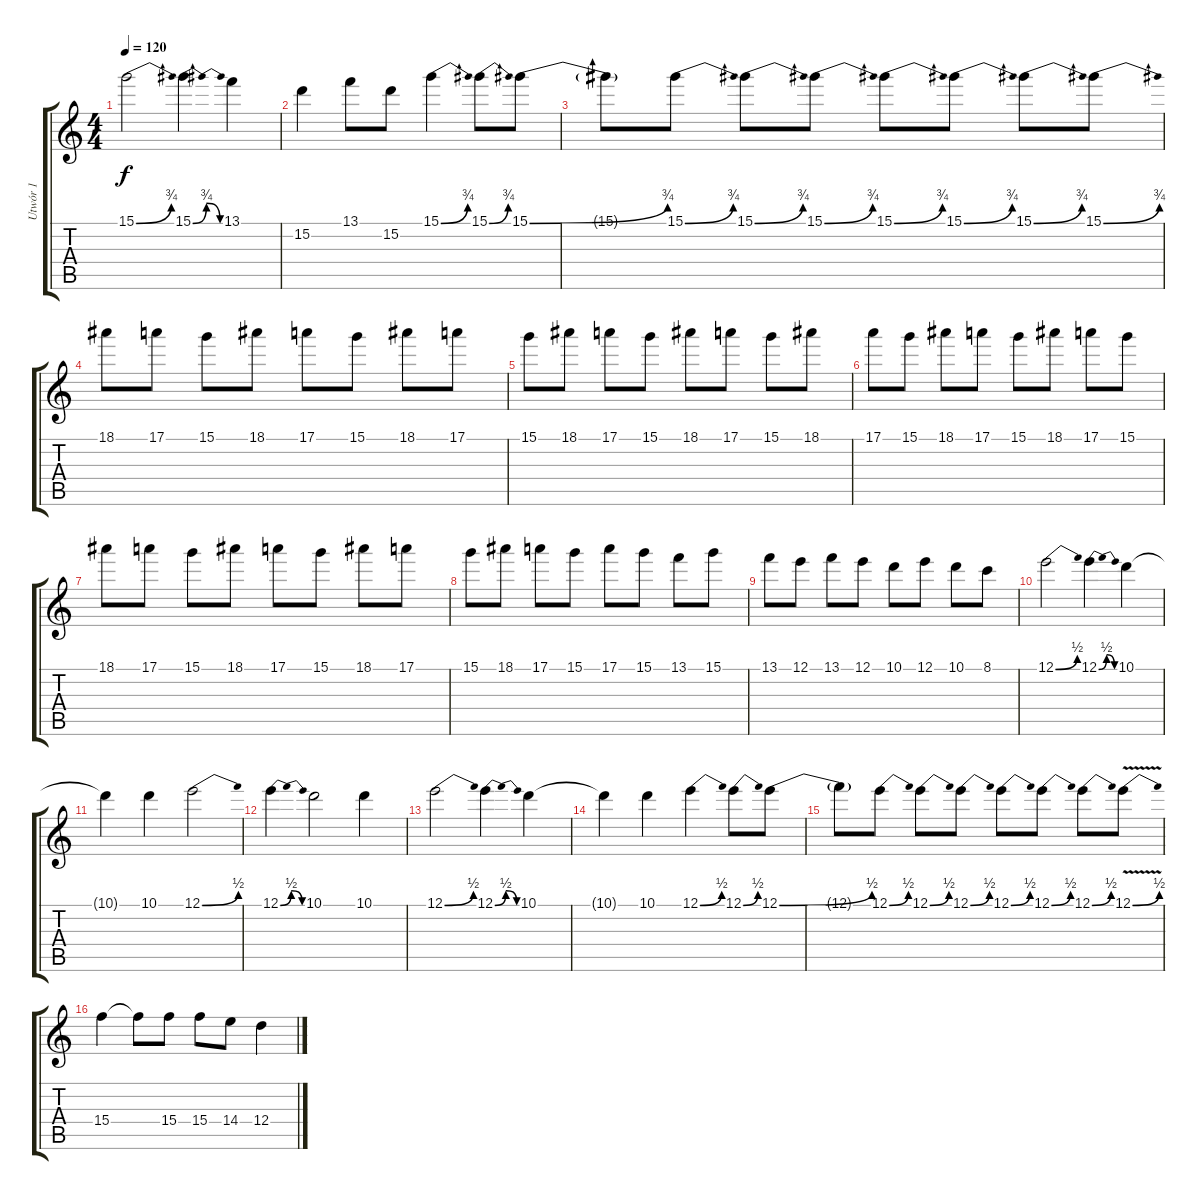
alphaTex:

\track ("Utwór 1" "Utwór 1") {instrument acousticguitarsteel}
\staff {score tabs}
\tuning (E4 B3 G3 D3 A2 E2) {hide}
\ts (4 4)
\tempo 120
\clef g2
\ks c
15.1{be (bend 0 0 60 3)}.2{dy f} 15.1{be (bendrelease 0 0 20 3 40 3 60 0)}.4 13.1.4 |
15.2.4 13.1.8 15.2.8 15.1{be (bend 0 0 60 3)}.4 15.1{be (bend 0 0 60 3)}.8 15.1{be (bend 0 0 60 3)}.8 |
15.1{t}.8 15.1{be (bend 0 0 60 3)}.8 15.1{be (bend 0 0 60 3)}.8 15.1{be (bend 0 0 60 3)}.8 15.1{be (bend 0 0 60 3)}.8 15.1{be (bend 0 0 60 3)}.8 15.1{be (bend 0 0 60 3)}.8 15.1{be (bend 0 0 60 3)}.8 |
18.1.8 17.1.8 15.1.8 18.1.8 17.1.8 15.1.8 18.1.8 17.1.8 |
15.1.8 18.1.8 17.1.8 15.1.8 18.1.8 17.1.8 15.1.8 18.1.8 |
17.1.8 15.1.8 18.1.8 17.1.8 15.1.8 18.1.8 17.1.8 15.1.8 |
18.1.8 17.1.8 15.1.8 18.1.8 17.1.8 15.1.8 18.1.8 17.1.8 |
15.1.8 18.1.8 17.1.8 15.1.8 17.1.8 15.1.8 13.1.8 15.1.8 |
13.1.8 12.1.8 13.1.8 12.1.8 10.1.8 12.1.8 10.1.8 8.1.8 |
12.1{be (bend 0 0 60 2)}.2 12.1{be (bendrelease 0 0 20 2 40 2 60 0)}.4 10.1.4 |
10.1{t}.4 10.1.4 12.1{be (bend 0 0 60 2)}.2 |
12.1{be (bendrelease 0 0 20 2 40 2 60 0)}.4 10.1.2 10.1.4 |
12.1{be (bend 0 0 60 2)}.2 12.1{be (bendrelease 0 0 20 2 40 2 60 0)}.4 10.1.4 |
10.1{t}.4 10.1.4 12.1{be (bend 0 0 60 2)}.4 12.1{be (bend 0 0 60 2)}.8 12.1{be (bend 0 0 60 2)}.8 |
12.1{t}.8 12.1{be (bend 0 0 60 2)}.8 12.1{be (bend 0 0 60 2)}.8 12.1{be (bend 0 0 60 2)}.8 12.1{be (bend 0 0 60 2)}.8 12.1{be (bend 0 0 60 2)}.8 12.1{be (bend 0 0 60 2)}.8 12.1{be (bend 0 0 60 2) v}.8 |
15.4.4 15.4{t}.8 15.4.8 15.4.8 14.4.8 12.4.4
